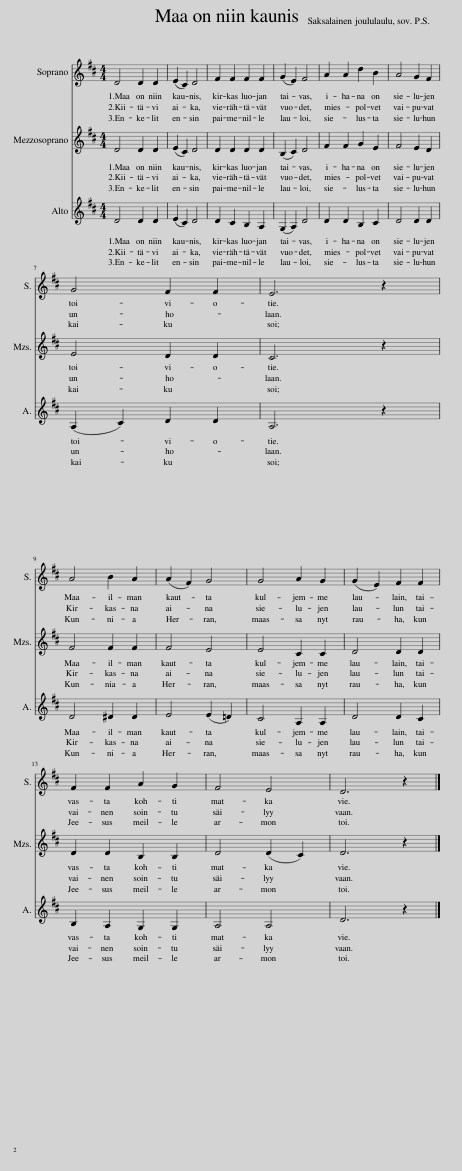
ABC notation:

X:1
%%score 1 2 3
L:1/8
M:4/4
I:linebreak $
K:D
V:1 treble
V:2 treble
V:3 treble
V:1
 D4 D2 D2 | (E2 C2) D4 | F2 F2 F2 F2 | (G2 E2) F4 | A2 A2 d2 B2 | %5
 A4 G2 F2 |$ G4 F2 F2 | E6 z2 |$ A4 B2 A2 | (A2 F2) G4 | %10
 G4 A2 G2 | (G2 E2) F2 F2 |$ F2 F2 A2 G2 | F4 E4 | D6 z2 |] %15
V:2
 D4 D2 D2 | (E2 C2) D4 | D2 D2 D2 D2 | (B,2 C2) D4 | F2 F2 G2 E2 | %5
 F4 E2 D2 |$ E4 D2 D2 | C6 z2 |$ F4 F2 F2 | F4 E4 | %10
 E4 C2 C2 | D4 D2 D2 |$ D2 D2 B,2 B,2 | D4 (D2 C2) | D6 z2 |] %15
V:3
 D4 D2 D2 | (E2 C2) D4 | D2 C2 B,2 A,2 | (G,2 A,2) D4 | D2 D2 B,2 C2 | %5
 D4 D2 D2 |$ (A,2 C2) D2 D2 | A,6 z2 |$ D4 ^D2 D2 | E4 (E2 =D2) | %10
 C4 A,2 A,2 | D4 D2 C2 |$ B,2 A,2 G,2 G,2 | A,4 A,4 | D6 z2 |] %15
